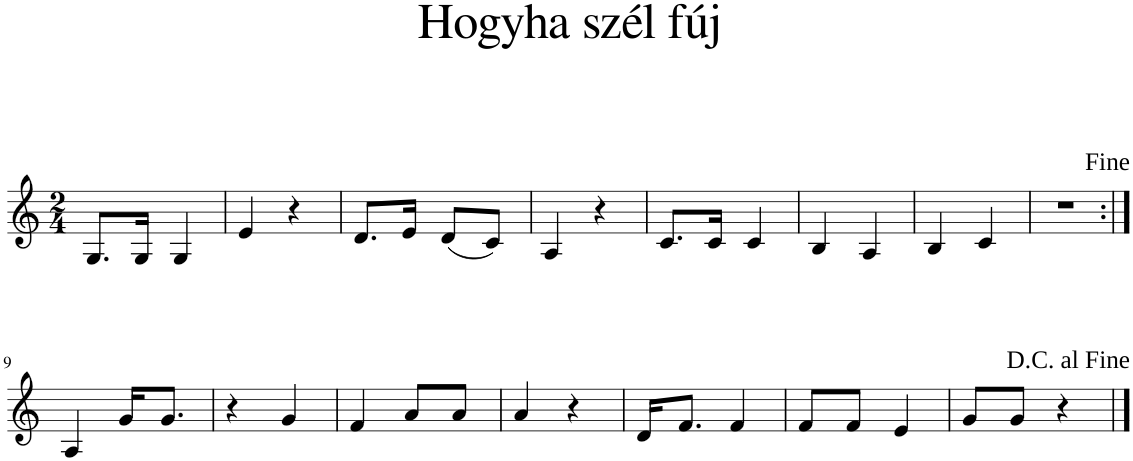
**kern
*part1
*staff1
*I"Piano
*I'Pno
*clefG2
*k[]
*M2/4
=1
8.G/L
16G/Jk
4G/
=2
4e/
4r
=3
8.d/L
16e/Jk
(8d/L
8c/J)
=4
4A/
4r
=5
8.c/L
16c/Jk
4c/
=6
4B/
4A/
=7
4B/
4c/
=8
2r
!LO:TX:a:t=<font face="Times New Roman"/>Fine
!!LO:LB:g=z
=9:|!
4A/
16g/KL
8.g/J
=10
4r
4g/
=11
4f/
8a/L
8a/J
=12
4a/
4r
=13
16d/KL
8.f/J
4f/
=14
8f/L
8f/J
4e/
=15
8g/L
8g/J
4r
!LO:TX:a:t=<font face="Times New Roman"/>D.C. al Fine
==
*-
